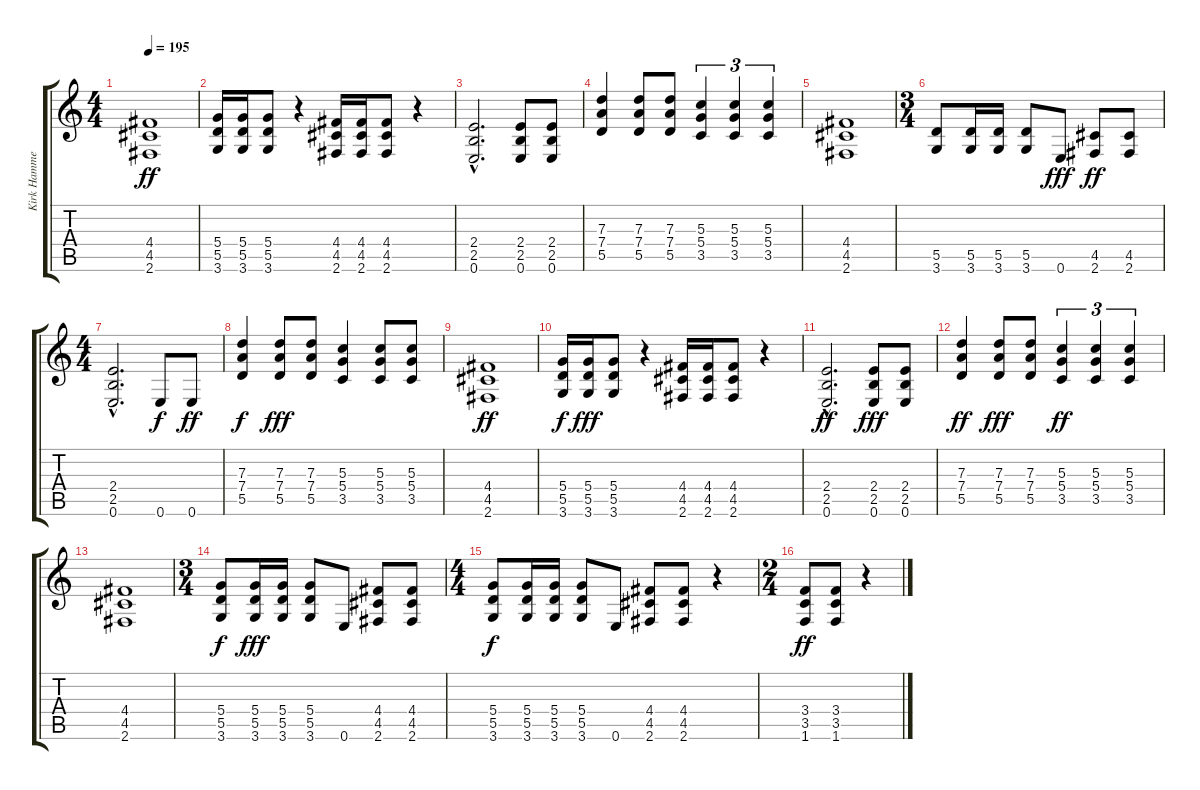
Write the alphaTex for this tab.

\track ("Kirk Hammet (Guitar 2)" "Kirk Hamme") {instrument distortionguitar}
\staff {score tabs}
\tuning (E4 B3 G3 D3 A2 E2) {hide}
\ts (4 4)
\tempo 195
\clef g2
\ks c
(4.4 4.5 2.6).1{dy ff} |
(5.4 5.5 3.6).16 (5.4 5.5 3.6).16 (5.4 5.5 3.6).8 r.4 (4.4 4.5 2.6).16 (4.4 4.5 2.6).16 (4.4 4.5 2.6).8 r.4 |
(2.4{hac} 2.5{hac} 0.6{hac}).2{d} (2.4 2.5 0.6).8 (2.4 2.5 0.6).8 |
(7.3 7.4 5.5).4 (7.3 7.4 5.5).8 (7.3 7.4 5.5).8 (5.3 5.4 3.5).4{tu (3 2)} (5.3 5.4 3.5).4{tu (3 2)} (5.3 5.4 3.5).4{tu (3 2)} |
(4.4 4.5 2.6).1 |
\ts (3 4)
(5.5 3.6).8 (5.5 3.6).16 (5.5 3.6).16 (5.5 3.6).8 0.6.8{dy fff} (4.5 2.6).8{dy ff} (4.5 2.6).8 |
\ts (4 4)
(2.4{hac} 2.5{hac} 0.6{hac}).2{d} 0.6.8{dy f} 0.6.8{dy ff} |
(7.3 7.4 5.5).4{dy f} (7.3 7.4 5.5).8{dy fff} (7.3 7.4 5.5).8 (5.3 5.4 3.5).4 (5.3 5.4 3.5).8 (5.3 5.4 3.5).8 |
(4.4 4.5 2.6).1{dy ff} |
(5.4 5.5 3.6).16{dy f} (5.4 5.5 3.6).16{dy fff} (5.4 5.5 3.6).8 r.4 (4.4 4.5 2.6).16 (4.4 4.5 2.6).16 (4.4 4.5 2.6).8 r.4 |
(2.4{hac} 2.5{hac} 0.6{hac}).2{d dy ff} (2.4 2.5 0.6).8{dy fff} (2.4 2.5 0.6).8 |
(7.3 7.4 5.5).4{dy ff} (7.3 7.4 5.5).8{dy fff} (7.3 7.4 5.5).8 (5.3 5.4 3.5).4{tu (3 2) dy ff} (5.3 5.4 3.5).4{tu (3 2)} (5.3 5.4 3.5).4{tu (3 2)} |
(4.4 4.5 2.6).1 |
\ts (3 4)
(5.4 5.5 3.6).8{dy f} (5.4 5.5 3.6).16{dy fff} (5.4 5.5 3.6).16 (5.4 5.5 3.6).8 0.6.8 (4.4 4.5 2.6).8 (4.4 4.5 2.6).8 |
\ts (4 4)
(5.4 5.5 3.6).8{dy f} (5.4 5.5 3.6).16 (5.4 5.5 3.6).16 (5.4 5.5 3.6).8 0.6.8 (4.4 4.5 2.6).8 (4.4 4.5 2.6).8 r.4 |
\ts (2 4)
(3.4 3.5 1.6).8{dy ff} (3.4 3.5 1.6).8 r.4
